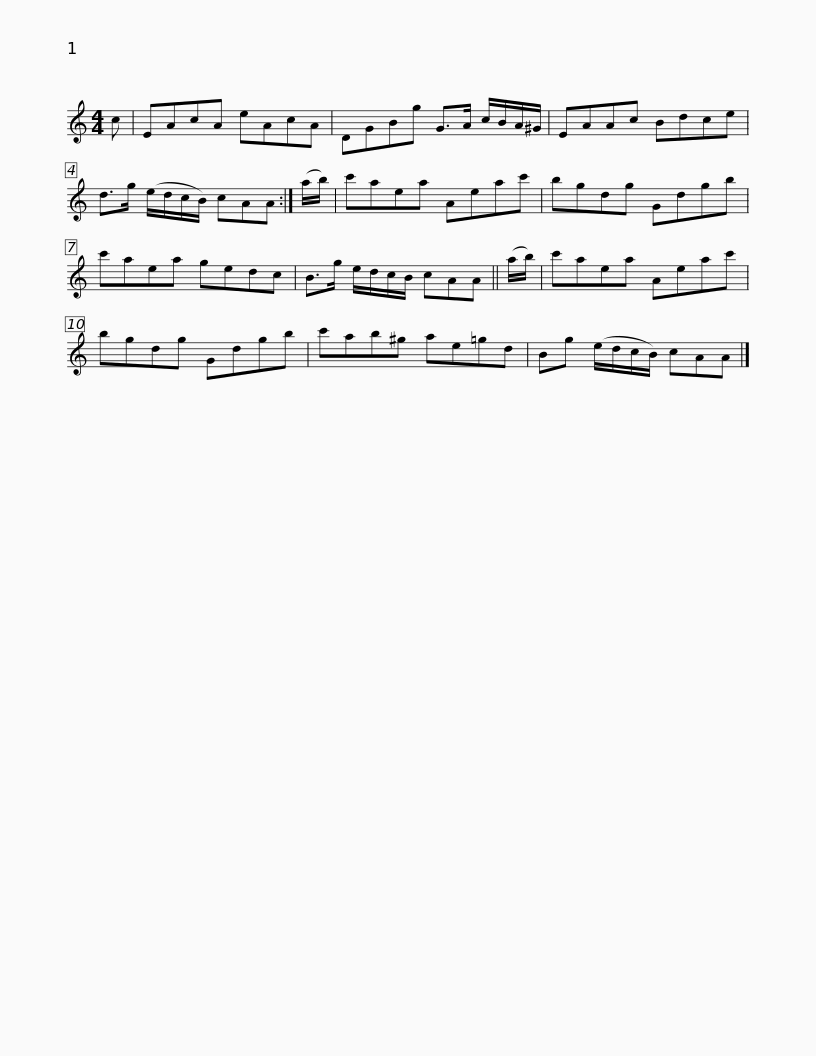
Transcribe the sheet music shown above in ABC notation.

X:1
L:1/8
M:4/4
I:linebreak $
K:C
V:1 treble
V:1
 c | EAcA eAcA | DGBg G>A c/B/A/^G/ | EAAc Bdce | d>g (e/d/c/B/) cAA :| %5
 (a/b/) |$ c'aea Aeac' | bgdg Gdgb | c'aea gedc | B>g e/d/c/B/ cAA || %10
 (a/b/) | c'aea Aeac' |$ bgdg Gdgb | c'ab^g ae=gd | Bg (e/d/c/B/) cAA |] %15
